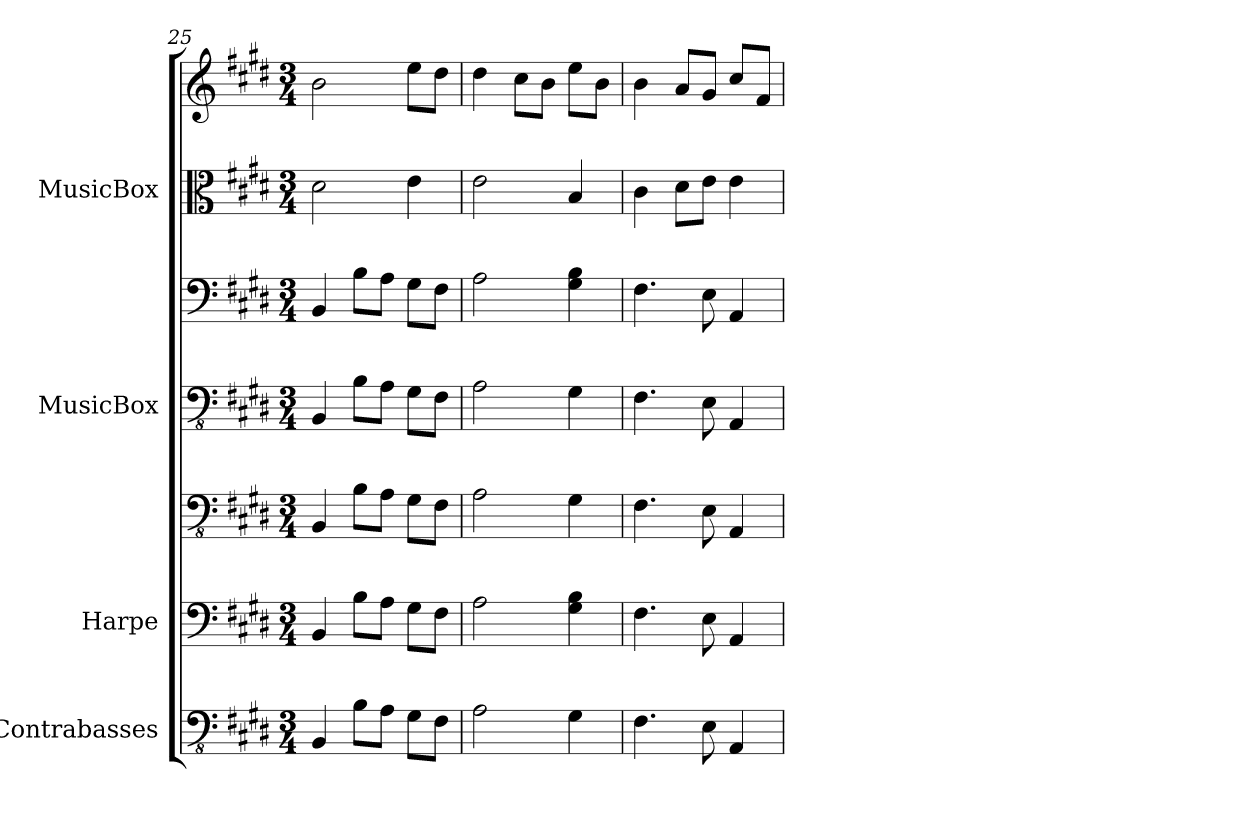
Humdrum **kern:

**kern	**kern	**kern	**kern	**kern	**kern	**kern
*part4	*part3	*part3	*part2	*part2	*part1	*part1
*staff7	*staff6	*staff5	*staff4	*staff3	*staff2	*staff1
*I"Contrabasses	*I"Harpe	*	*I"MusicBox	*	*I"MusicBox	*
*I'Cbs.	*I'Hrp.	*	*I'MuBx.	*	*I'MuBx.	*
!!LO:PB:g=z
*clefFv4	*clefF4	*clefFv4	*clefFv4	*clefF4	*clefC3	*clefG2
*k[f#c#g#d#]	*k[f#c#g#d#]	*k[f#c#g#d#]	*k[f#c#g#d#]	*k[f#c#g#d#]	*k[f#c#g#d#]	*k[f#c#g#d#]
*E:	*E:	*E:	*E:	*E:	*E:	*E:
*M3/4	*M3/4	*M3/4	*M3/4	*M3/4	*M3/4	*M3/4
=25	=25	=25	=25	=25	=25	=25
4BBB/	4BB/	4BBB/	4BBB/	4BB/	2d#\	2b\
8BB\L	8B\L	8BB\L	8BB\L	8B\L	.	.
8AA\J	8A\J	8AA\J	8AA\J	8A\J	.	.
8GG#\L	8G#\L	8GG#\L	8GG#\L	8G#\L	4e\	8ee\L
8FF#\J	8F#\J	8FF#\J	8FF#\J	8F#\J	.	8dd#\J
=26	=26	=26	=26	=26	=26	=26
2AA\	2A\	2AA\	2AA\	2A\	2e\	4dd#\
.	.	.	.	.	.	8cc#\L
.	.	.	.	.	.	8b\J
4GG#\	4G#\ 4B\	4GG#\	4GG#\	4G#\ 4B\	4B/	8ee\L
.	.	.	.	.	.	8b\J
=27	=27	=27	=27	=27	=27	=27
4.FF#\	4.F#\	4.FF#\	4.FF#\	4.F#\	4c#\	4b\
.	.	.	.	.	8d#\L	8a/L
8EE\	8E\	8EE\	8EE\	8E\	8e\J	8g#/J
4AAA/	4AA/	4AAA/	4AAA/	4AA/	4e\	8cc#/L
.	.	.	.	.	.	8f#/J
=	=	=	=	=	=	=
*-	*-	*-	*-	*-	*-	*-
